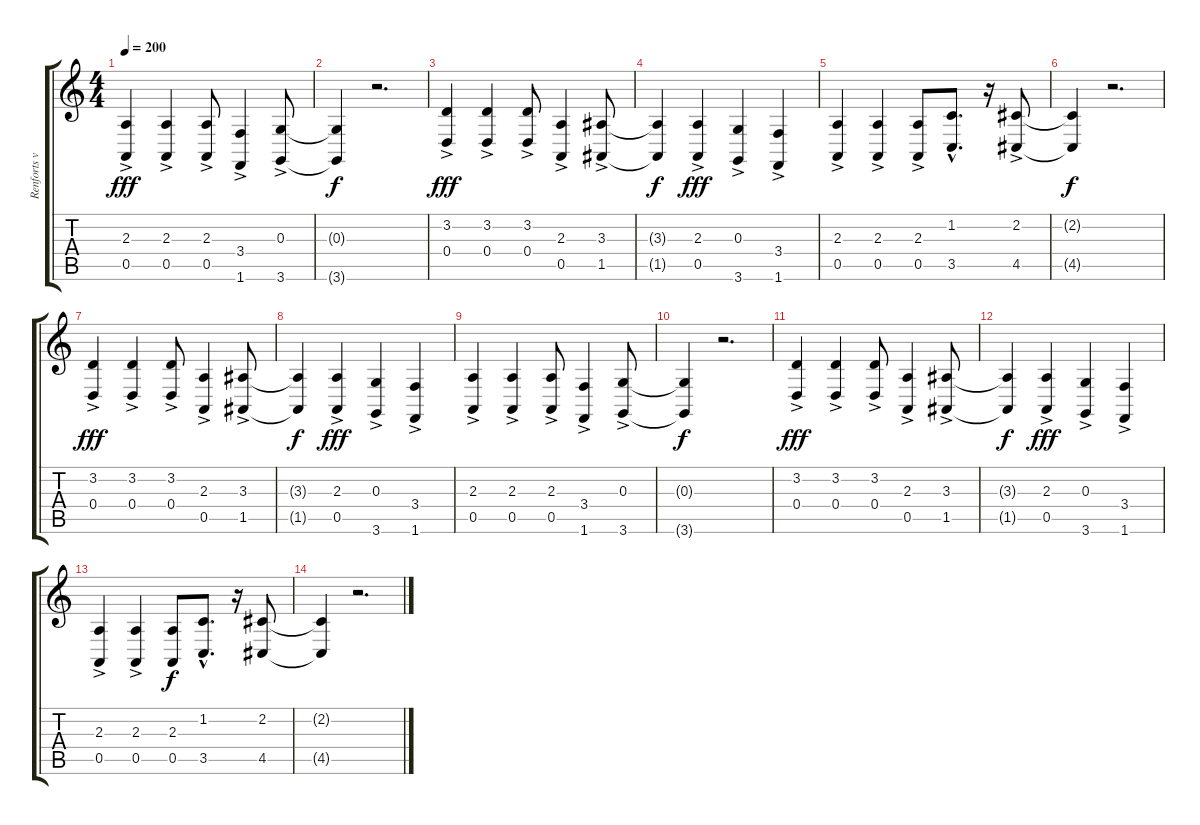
\track ("Renforts voix" "Renforts v") {instrument bassoon}
\staff {score tabs}
\tuning (E4 B3 G3 D3 A2 E2) {hide}
\ts (4 4)
\tempo 200
\clef g2
\ks c
(2.3{ac} 0.5).4{dy fff} (2.3{ac} 0.5).4 (2.3{ac} 0.5).8 (3.4{ac} 1.6).4 (0.3{ac} 3.6).8 |
(0.3{t} 3.6{t}).4{dy f} r.2{d} |
(3.2{ac} 0.4).4{dy fff} (3.2{ac} 0.4).4 (3.2{ac} 0.4).8 (2.3{ac} 0.5).4 (3.3{ac} 1.5).8 |
(3.3{t} 1.5{t}).4{dy f} (2.3{ac} 0.5).4{dy fff} (0.3{ac} 3.6).4 (3.4{ac} 1.6).4 |
(2.3{ac} 0.5).4 (2.3{ac} 0.5).4 (2.3{ac} 0.5).8 (1.2{hac} 3.5{hac}).8{d} r.16 (2.2{ac} 4.5).8 |
(2.2{t} 4.5{t}).4{dy f} r.2{d} |
(3.2{ac} 0.4).4{dy fff} (3.2{ac} 0.4).4 (3.2{ac} 0.4).8 (2.3{ac} 0.5).4 (3.3{ac} 1.5).8 |
(3.3{t} 1.5{t}).4{dy f} (2.3{ac} 0.5).4{dy fff} (0.3{ac} 3.6).4 (3.4{ac} 1.6).4 |
(2.3{ac} 0.5).4 (2.3{ac} 0.5).4 (2.3{ac} 0.5).8 (3.4{ac} 1.6).4 (0.3{ac} 3.6).8 |
(0.3{t} 3.6{t}).4{dy f} r.2{d} |
(3.2{ac} 0.4).4{dy fff} (3.2{ac} 0.4).4 (3.2{ac} 0.4).8 (2.3{ac} 0.5).4 (3.3{ac} 1.5).8 |
(3.3{t} 1.5{t}).4{dy f} (2.3{ac} 0.5).4{dy fff} (0.3{ac} 3.6).4 (3.4{ac} 1.6).4 |
(2.3{ac} 0.5).4 (2.3{ac} 0.5).4 (2.3 0.5).8{dy f} (1.2{hac} 3.5{hac}).8{d} r.16 (2.2 4.5).8 |
(2.2{t} 4.5{t}).4 r.2{d}
